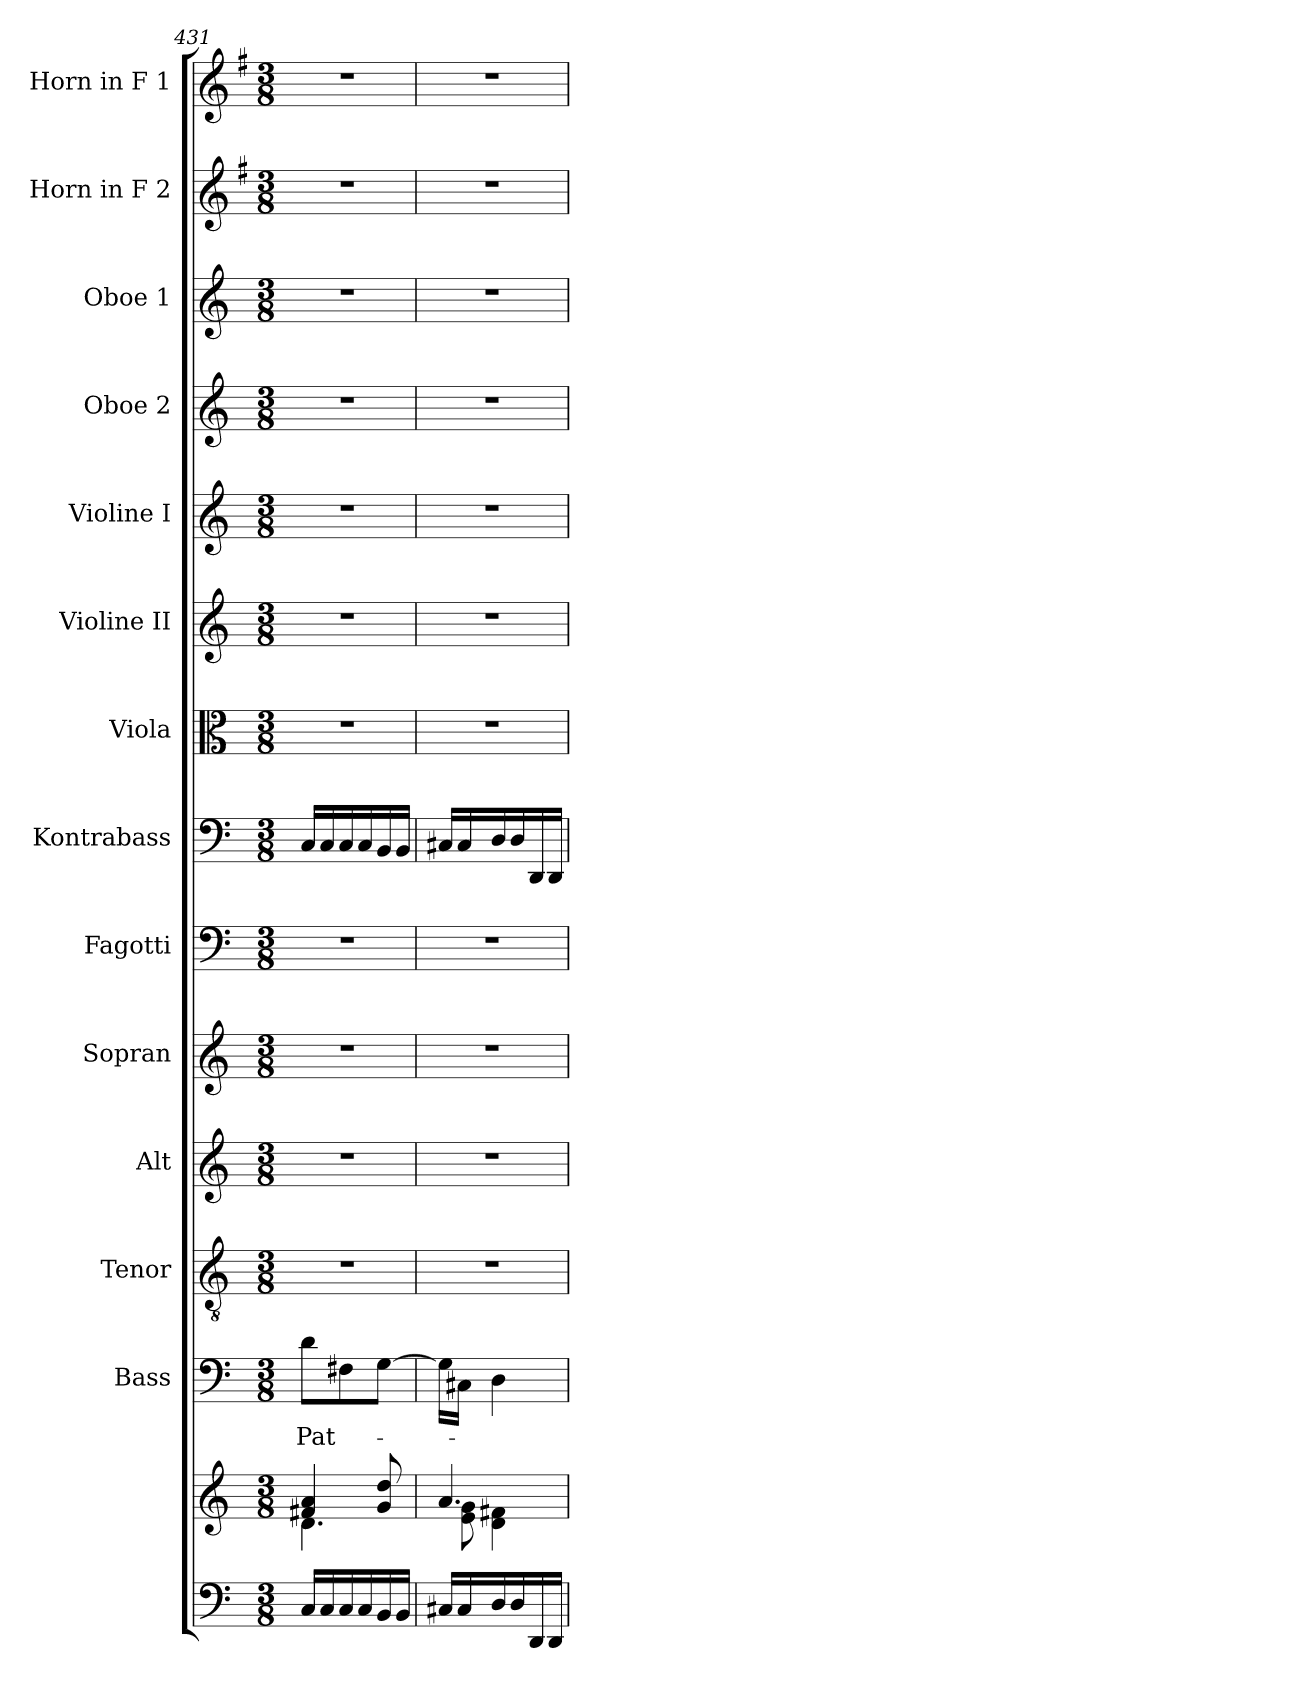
**kern	**kern	**kern	**text	**kern	**kern	**kern	**kern	**kern	**kern	**kern	**kern	**kern	**kern	**kern	**kern
*part14	*part14	*part13	*part13	*part12	*part11	*part10	*part9	*part8	*part7	*part6	*part5	*part4	*part3	*part2	*part1
*staff15	*staff14	*staff13	*staff13	*staff12	*staff11	*staff10	*staff9	*staff8	*staff7	*staff6	*staff5	*staff4	*staff3	*staff2	*staff1
*	*	*I"Bass	*	*I"Tenor	*I"Alt	*I"Sopran	*I"Fagotti	*I"Kontrabass	*I"Viola	*I"Violine II	*I"Violine I	*I"Oboe 2	*I"Oboe 1	*I"Horn in F 2	*I"Horn in F 1
*	*	*I'B.	*	*I'T.	*I'A.	*I'S.	*I'Fg.	*I'Kb.	*I'Vla.	*I'Vl. II	*I'Vl. I	*I'Ob. 2	*I'Ob. 1	*	*
*clefF4	*clefG2	*clefF4	*	*clefGv2	*clefG2	*clefG2	*clefF4	*clefF4	*clefC3	*clefG2	*clefG2	*clefG2	*clefG2	*clefG2	*clefG2
*	*	*	*	*	*	*	*	*ITrd7c12	*	*	*	*	*	*ITrd4c7	*ITrd4c7
*k[]	*k[]	*k[]	*	*k[]	*k[]	*k[]	*k[]	*k[]	*k[]	*k[]	*k[]	*k[]	*k[]	*k[]	*k[]
*C:	*C:	*C:	*	*C:	*C:	*C:	*C:	*C:	*C:	*C:	*C:	*C:	*C:	*C:	*C:
*M3/8	*M3/8	*M3/8	*	*M3/8	*M3/8	*M3/8	*M3/8	*M3/8	*M3/8	*M3/8	*M3/8	*M3/8	*M3/8	*M3/8	*M3/8
=431	=431	=431	=431	=431	=431	=431	=431	=431	=431	=431	=431	=431	=431	=431	=431
*	*^	*	*	*	*	*	*	*	*	*	*	*	*	*	*
!	!	!	!	!LO:LY:b	!	!	!	!	!	!	!	!	!	!	!	!
16C/LL	4f#X/ 4a/	4.d\	8d\L	Pat-	4.r	4.r	4.r	4.r	16CC/LL	4.r	4.r	4.r	4.r	4.r	4.r	4.r
16C/	.	.	.	.	.	.	.	.	16CC/	.	.	.	.	.	.	.
16C/	.	.	8F#X\	.	.	.	.	.	16CC/	.	.	.	.	.	.	.
16C/	.	.	.	.	.	.	.	.	16CC/	.	.	.	.	.	.	.
16BB/	8g/ 8dd/	.	[8G\J	.	.	.	.	.	16BBB/	.	.	.	.	.	.	.
16BB/JJ	.	.	.	.	.	.	.	.	16BBB/JJ	.	.	.	.	.	.	.
=432	=432	=432	=432	=432	=432	=432	=432	=432	=432	=432	=432	=432	=432	=432	=432	=432
16C#X/LL	4.a/	8e\ 8g\	16G\LL]	.	4.r	4.r	4.r	4.r	16CC#X/LL	4.r	4.r	4.r	4.r	4.r	4.r	4.r
16C#/	.	.	16C#X\JJ	.	.	.	.	.	16CC#/	.	.	.	.	.	.	.
16D/	.	4d\ 4f#X\	4D\	.	.	.	.	.	16DD/	.	.	.	.	.	.	.
16D/	.	.	.	.	.	.	.	.	16DD/	.	.	.	.	.	.	.
16DD/	.	.	.	.	.	.	.	.	16DDD/	.	.	.	.	.	.	.
16DD/JJ	.	.	.	.	.	.	.	.	16DDD/JJ	.	.	.	.	.	.	.
*	*v	*v	*	*	*	*	*	*	*	*	*	*	*	*	*	*
=	=	=	=	=	=	=	=	=	=	=	=	=	=	=	=
*-	*-	*-	*-	*-	*-	*-	*-	*-	*-	*-	*-	*-	*-	*-	*-
